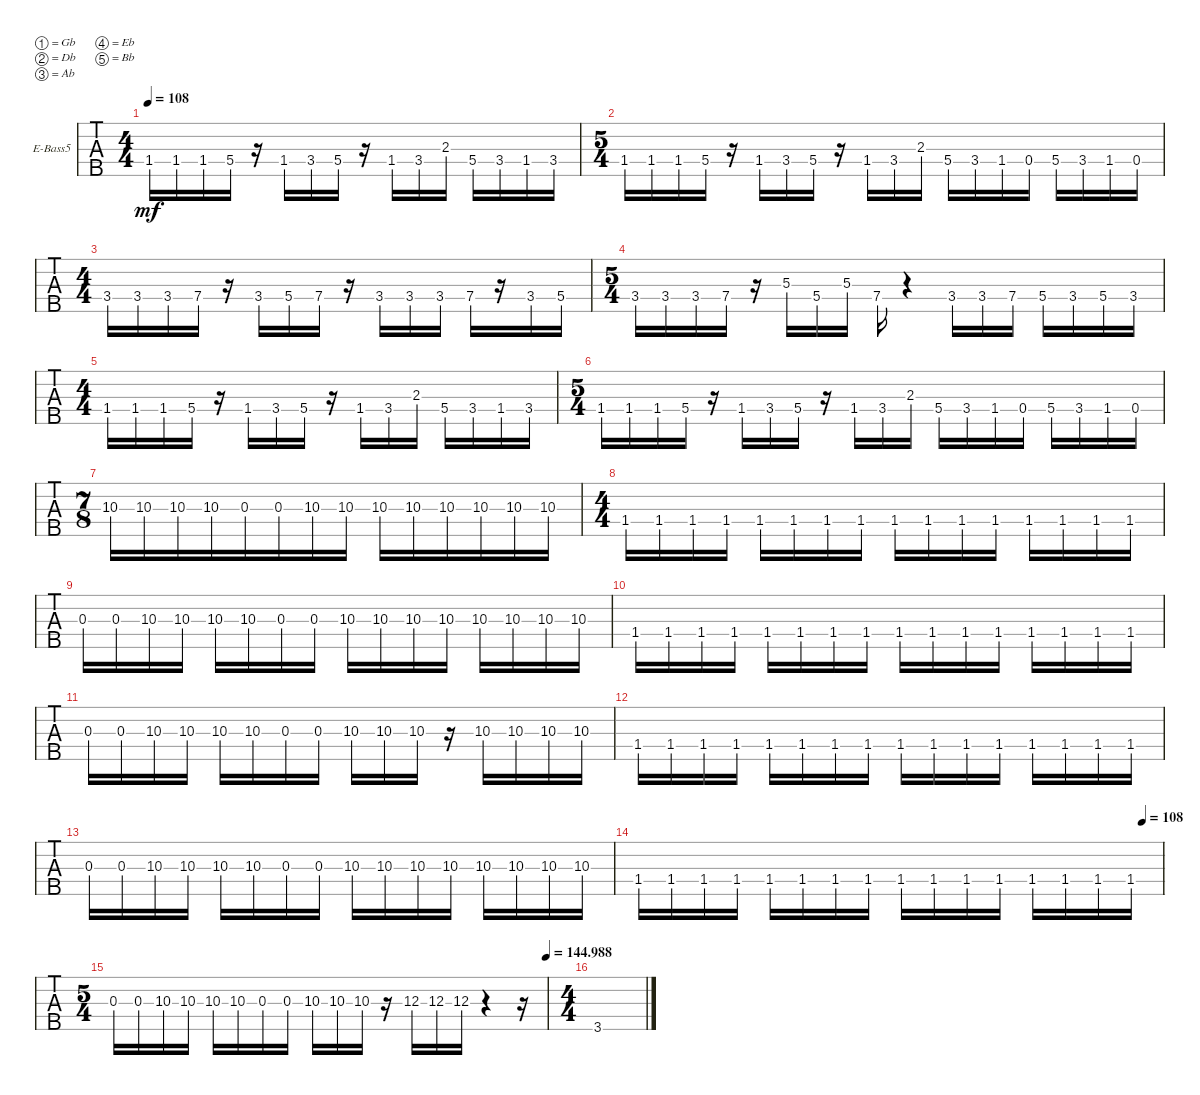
\defaultSystemsLayout 4
\bracketExtendMode groupsimilarinstruments
\firstSystemTrackNameOrientation horizontal
\otherSystemsTrackNameOrientation horizontal
\track ("Electric Bass" "E-Bass5") {instrument electricbassfinger}
\staff {tabs}
\tuning (Gb2 Db2 Ab1 Eb1 Bb0)
\ts (4 4)
\tempo 108
\clef f4
\ks c
1.4.16{dy mf} 1.4.16 1.4.16 5.4.16 r.16 1.4.16 3.4.16 5.4.16 r.16 1.4.16 3.4.16 2.3.16 5.4.16 3.4.16 1.4.16 3.4.16 |
\ts (5 4)
1.4.16 1.4.16 1.4.16 5.4.16 r.16 1.4.16 3.4.16 5.4.16 r.16 1.4.16 3.4.16 2.3.16 5.4.16 3.4.16 1.4.16 0.4.16 5.4.16 3.4.16 1.4.16 0.4.16 |
\ts (4 4)
3.4.16 3.4.16 3.4.16 7.4.16 r.16 3.4.16 5.4.16 7.4.16 r.16 3.4.16 3.4.16 3.4.16 7.4.16 r.16 3.4.16 5.4.16 |
\ts (5 4)
3.4.16 3.4.16 3.4.16 7.4.16 r.16 5.3.16 5.4.16 5.3.16 7.4.16 r.4 3.4.16 3.4.16 7.4.16 5.4.16 3.4.16 5.4.16 3.4.16 |
\ts (4 4)
1.4.16 1.4.16 1.4.16 5.4.16 r.16 1.4.16 3.4.16 5.4.16 r.16 1.4.16 3.4.16 2.3.16 5.4.16 3.4.16 1.4.16 3.4.16 |
\ts (5 4)
1.4.16 1.4.16 1.4.16 5.4.16 r.16 1.4.16 3.4.16 5.4.16 r.16 1.4.16 3.4.16 2.3.16 5.4.16 3.4.16 1.4.16 0.4.16 5.4.16 3.4.16 1.4.16 0.4.16 |
\ts (7 8)
10.3.16 10.3.16 10.3.16 10.3.16 0.3.16 0.3.16 10.3.16 10.3.16 10.3.16 10.3.16 10.3.16 10.3.16 10.3.16 10.3.16 |
\ts (4 4)
1.4.16 1.4.16 1.4.16 1.4.16 1.4.16 1.4.16 1.4.16 1.4.16 1.4.16 1.4.16 1.4.16 1.4.16 1.4.16 1.4.16 1.4.16 1.4.16 |
0.3.16 0.3.16 10.3.16 10.3.16 10.3.16 10.3.16 0.3.16 0.3.16 10.3.16 10.3.16 10.3.16 10.3.16 10.3.16 10.3.16 10.3.16 10.3.16 |
1.4.16 1.4.16 1.4.16 1.4.16 1.4.16 1.4.16 1.4.16 1.4.16 1.4.16 1.4.16 1.4.16 1.4.16 1.4.16 1.4.16 1.4.16 1.4.16 |
0.3.16 0.3.16 10.3.16 10.3.16 10.3.16 10.3.16 0.3.16 0.3.16 10.3.16 10.3.16 10.3.16 r.16 10.3.16 10.3.16 10.3.16 10.3.16 |
1.4.16 1.4.16 1.4.16 1.4.16 1.4.16 1.4.16 1.4.16 1.4.16 1.4.16 1.4.16 1.4.16 1.4.16 1.4.16 1.4.16 1.4.16 1.4.16 |
0.3.16 0.3.16 10.3.16 10.3.16 10.3.16 10.3.16 0.3.16 0.3.16 10.3.16 10.3.16 10.3.16 10.3.16 10.3.16 10.3.16 10.3.16 10.3.16 |
\tempo (108 0.9625)
1.4.16 1.4.16 1.4.16 1.4.16 1.4.16 1.4.16 1.4.16 1.4.16 1.4.16 1.4.16 1.4.16 1.4.16 1.4.16 1.4.16 1.4.16 1.4.16 |
\ts (5 4)
\tempo (144.988 1)
0.3.16 0.3.16 10.3.16 10.3.16 10.3.16 10.3.16 0.3.16 0.3.16 10.3.16 10.3.16 10.3.16 r.16 12.3.16 12.3.16 12.3.16 r.4 r.16 |
\ts (4 4)
3.5.1
